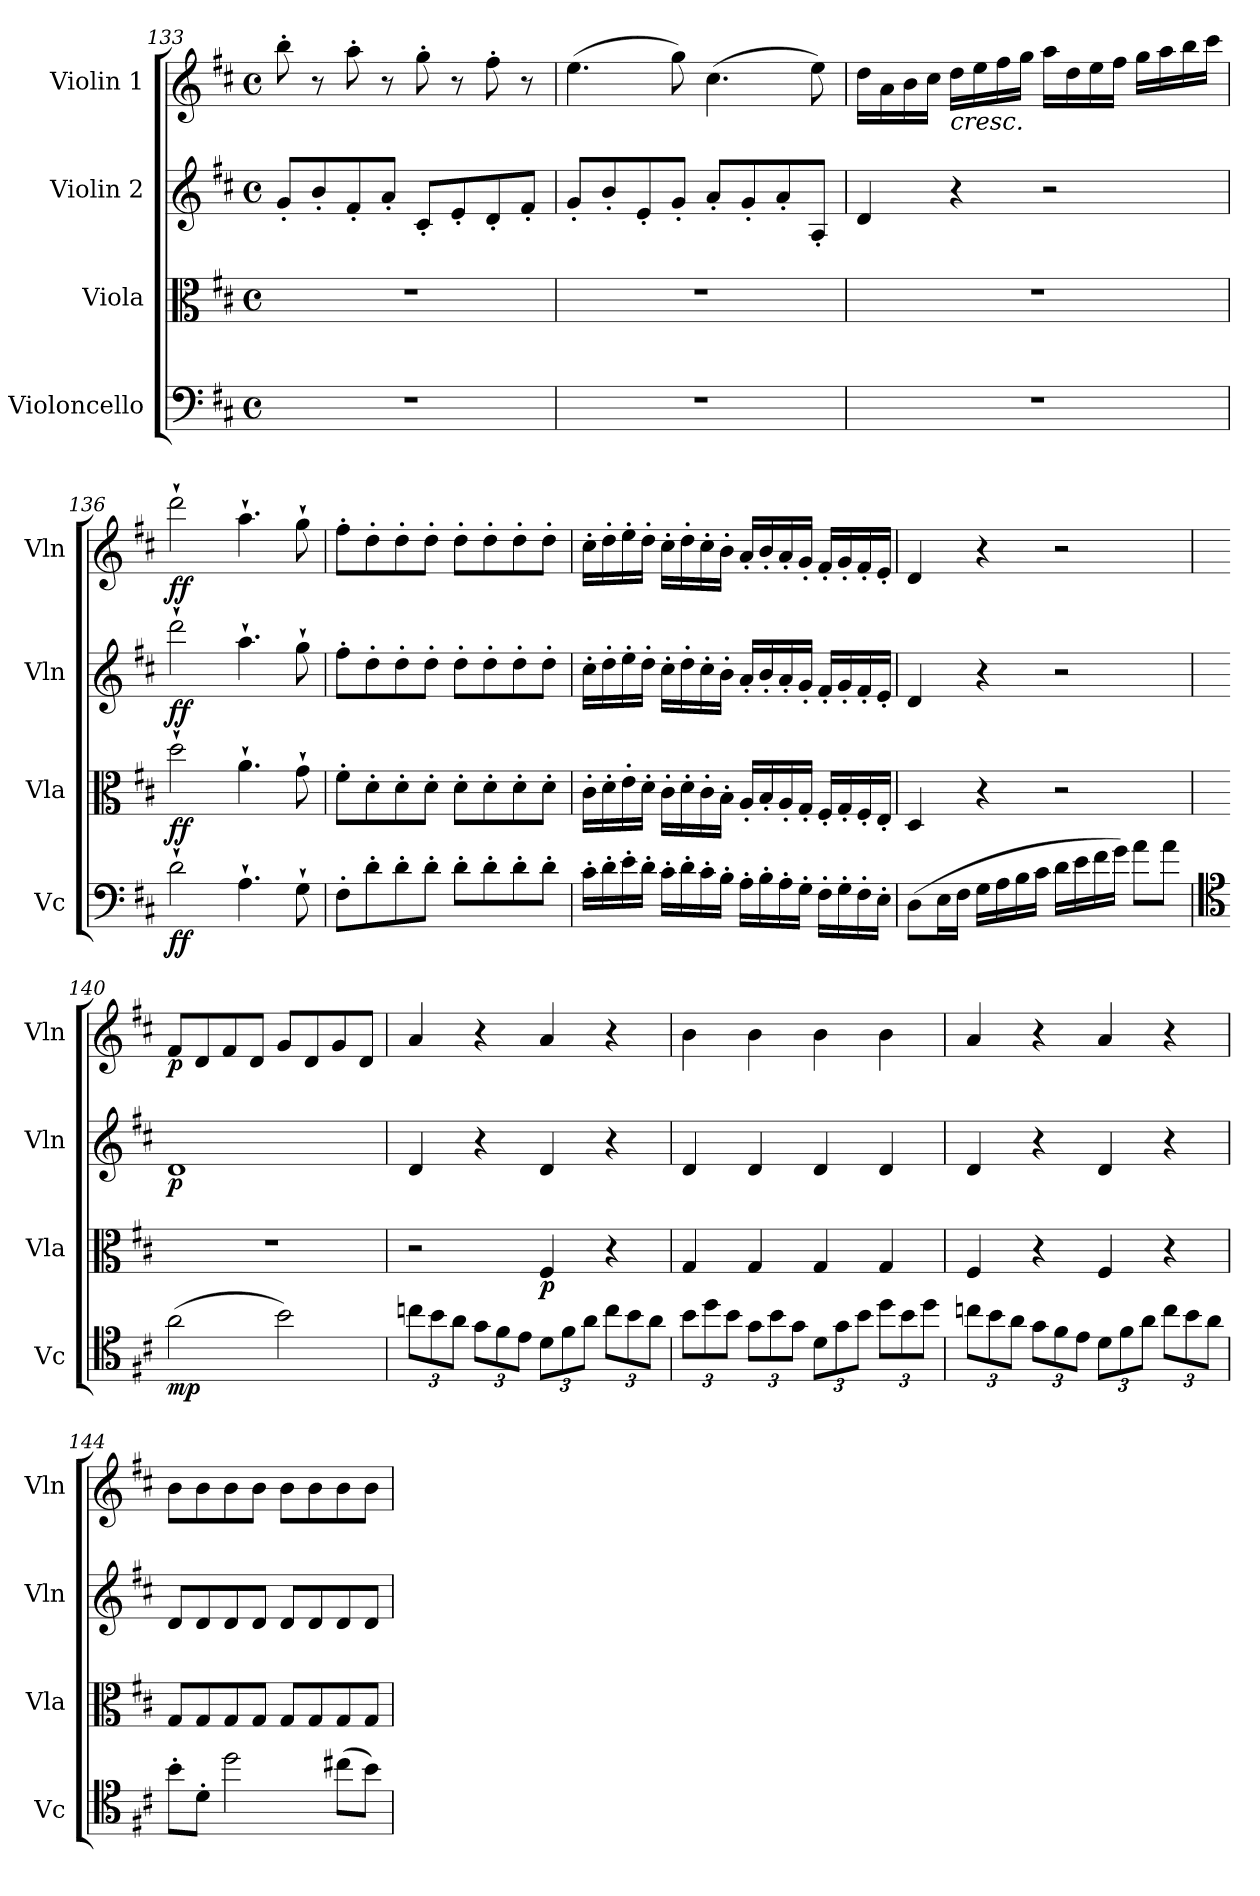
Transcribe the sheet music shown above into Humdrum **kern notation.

**kern	**dynam	**kern	**dynam	**kern	**dynam	**kern	**dynam
*part4	*part4	*part3	*part3	*part2	*part2	*part1	*part1
*staff4	*staff4	*staff3	*staff3	*staff2	*staff2	*staff1	*staff1
*I"Violoncello	*	*I"Viola	*	*I"Violin 2	*	*I"Violin 1	*
*I'Vc	*	*I'Vla	*	*I'Vln	*	*I'Vln	*
*clefF4	*	*clefC3	*	*clefG2	*	*clefG2	*
*k[f#c#]	*	*k[f#c#]	*	*k[f#c#]	*	*k[f#c#]	*
*M4/4	*	*M4/4	*	*M4/4	*	*M4/4	*
*met(c)	*	*met(c)	*	*met(c)	*	*met(c)	*
=133	=133	=133	=133	=133	=133	=133	=133
1r	.	1r	.	8g'/L	.	8bb'\	.
.	.	.	.	8b'/	.	8r	.
.	.	.	.	8f#'/	.	8aa'\	.
.	.	.	.	8a'/J	.	8r	.
.	.	.	.	8c#'/L	.	8gg'\	.
.	.	.	.	8e'/	.	8r	.
.	.	.	.	8d'/	.	8ff#'\	.
.	.	.	.	8f#'/J	.	8r	.
=134	=134	=134	=134	=134	=134	=134	=134
1r	.	1r	.	8g'/L	.	(4.ee\	.
.	.	.	.	8b'/	.	.	.
.	.	.	.	8e'/	.	.	.
.	.	.	.	8g'/J	.	8gg\)	.
.	.	.	.	8a'/L	.	(4.cc#\	.
.	.	.	.	8g'/	.	.	.
.	.	.	.	8a'/	.	.	.
.	.	.	.	8A'/J	.	8ee\)	.
!!LO:PB:g=z
=135	=135	=135	=135	=135	=135	=135	=135
1r	.	1r	.	4d/	.	16dd\LL	.
.	.	.	.	.	.	16a\	.
.	.	.	.	.	.	16b\	.
.	.	.	.	.	.	16cc#\JJ	.
!	!	!	!	!	!	!LO:TX:b:i:t=cresc.	!
.	.	.	.	4r	.	16dd\LL	.
.	.	.	.	.	.	16ee\	.
.	.	.	.	.	.	16ff#\	.
.	.	.	.	.	.	16gg\JJ	.
.	.	.	.	2r	.	16aa\LL	.
.	.	.	.	.	.	16dd\	.
.	.	.	.	.	.	16ee\	.
.	.	.	.	.	.	16ff#\JJ	.
.	.	.	.	.	.	16gg\LL	.
.	.	.	.	.	.	16aa\	.
.	.	.	.	.	.	16bb\	.
.	.	.	.	.	.	16ccc#\JJ	.
=136	=136	=136	=136	=136	=136	=136	=136
!	!LO:DY:b	!	!LO:DY:b	!	!LO:DY:b	!	!LO:DY:b
2d`\	ff	2dd`\	ff	2ddd`\	ff	2ddd`\	ff
4.A`\	.	4.a`\	.	4.aa`\	.	4.aa`\	.
8G`\	.	8g`\	.	8gg`\	.	8gg`\	.
=137	=137	=137	=137	=137	=137	=137	=137
8F#'\L	.	8f#'\L	.	8ff#'\L	.	8ff#'\L	.
8d'\	.	8d'\	.	8dd'\	.	8dd'\	.
8d'\	.	8d'\	.	8dd'\	.	8dd'\	.
8d'\J	.	8d'\J	.	8dd'\J	.	8dd'\J	.
8d'\L	.	8d'\L	.	8dd'\L	.	8dd'\L	.
8d'\	.	8d'\	.	8dd'\	.	8dd'\	.
8d'\	.	8d'\	.	8dd'\	.	8dd'\	.
8d'\J	.	8d'\J	.	8dd'\J	.	8dd'\J	.
!!LO:LB:g=z
=138	=138	=138	=138	=138	=138	=138	=138
16c#'\LL	.	16c#'\LL	.	16cc#'\LL	.	16cc#'\LL	.
16d'\	.	16d'\	.	16dd'\	.	16dd'\	.
16e'\	.	16e'\	.	16ee'\	.	16ee'\	.
16d'\JJ	.	16d'\JJ	.	16dd'\JJ	.	16dd'\JJ	.
16c#'\LL	.	16c#'\LL	.	16cc#'\LL	.	16cc#'\LL	.
16d'\	.	16d'\	.	16dd'\	.	16dd'\	.
16c#'\	.	16c#'\	.	16cc#'\	.	16cc#'\	.
16B'\JJ	.	16B'\JJ	.	16b'\JJ	.	16b'\JJ	.
16A'\LL	.	16A'/LL	.	16a'/LL	.	16a'/LL	.
16B'\	.	16B'/	.	16b'/	.	16b'/	.
16A'\	.	16A'/	.	16a'/	.	16a'/	.
16G'\JJ	.	16G'/JJ	.	16g'/JJ	.	16g'/JJ	.
16F#'\LL	.	16F#'/LL	.	16f#'/LL	.	16f#'/LL	.
16G'\	.	16G'/	.	16g'/	.	16g'/	.
16F#'\	.	16F#'/	.	16f#'/	.	16f#'/	.
16E'\JJ	.	16E'/JJ	.	16e'/JJ	.	16e'/JJ	.
=139	=139	=139	=139	=139	=139	=139	=139
(8D\L	.	4D/	.	4d/	.	4d/	.
16E\L	.	.	.	.	.	.	.
16F#\JJ	.	.	.	.	.	.	.
16G\LL	.	4r	.	4r	.	4r	.
16A\	.	.	.	.	.	.	.
16B\	.	.	.	.	.	.	.
16c#\JJ	.	.	.	.	.	.	.
16d\LL	.	2r	.	2r	.	2r	.
16e\	.	.	.	.	.	.	.
16f#\	.	.	.	.	.	.	.
16g\JJ)	.	.	.	.	.	.	.
8a\L	.	.	.	.	.	.	.
8a\J	.	.	.	.	.	.	.
=140	=140	=140	=140	=140	=140	=140	=140
*clefC4	*	*	*	*	*	*	*
!	!LO:DY:b	!	!	!	!LO:DY:b	!	!LO:DY:b
(2a\	mp	1r	.	1d	p	8f#/L	p
.	.	.	.	.	.	8d/	.
.	.	.	.	.	.	8f#/	.
.	.	.	.	.	.	8d/J	.
2b\)	.	.	.	.	.	8g/L	.
.	.	.	.	.	.	8d/	.
.	.	.	.	.	.	8g/	.
.	.	.	.	.	.	8d/J	.
!!LO:LB:g=z
=141	=141	=141	=141	=141	=141	=141	=141
*Xbrackettup	*	*	*	*	*	*	*
12ccn\L	.	2r	.	4d/	.	4a/	.
12b\	.	.	.	.	.	.	.
12a\J	.	.	.	.	.	.	.
12g\L	.	.	.	4r	.	4r	.
12f#\	.	.	.	.	.	.	.
12e\J	.	.	.	.	.	.	.
!	!	!	!LO:DY:b	!	!	!	!
12d\L	.	4F#/	p	4d/	.	4a/	.
12f#\	.	.	.	.	.	.	.
12a\J	.	.	.	.	.	.	.
12cc\L	.	4r	.	4r	.	4r	.
12b\	.	.	.	.	.	.	.
12a\J	.	.	.	.	.	.	.
=142	=142	=142	=142	=142	=142	=142	=142
12b\L	.	4G/	.	4d/	.	4b\	.
12dd\	.	.	.	.	.	.	.
12b\J	.	.	.	.	.	.	.
12g\L	.	4G/	.	4d/	.	4b\	.
12b\	.	.	.	.	.	.	.
12g\J	.	.	.	.	.	.	.
12d\L	.	4G/	.	4d/	.	4b\	.
12g\	.	.	.	.	.	.	.
12b\J	.	.	.	.	.	.	.
12dd\L	.	4G/	.	4d/	.	4b\	.
12b\	.	.	.	.	.	.	.
12dd\J	.	.	.	.	.	.	.
=143	=143	=143	=143	=143	=143	=143	=143
12ccn\L	.	4F#/	.	4d/	.	4a/	.
12b\	.	.	.	.	.	.	.
12a\J	.	.	.	.	.	.	.
12g\L	.	4r	.	4r	.	4r	.
12f#\	.	.	.	.	.	.	.
12e\J	.	.	.	.	.	.	.
12d\L	.	4F#/	.	4d/	.	4a/	.
12f#\	.	.	.	.	.	.	.
12a\J	.	.	.	.	.	.	.
12cc\L	.	4r	.	4r	.	4r	.
12b\	.	.	.	.	.	.	.
12a\J	.	.	.	.	.	.	.
!!LO:LB:g=z
=144	=144	=144	=144	=144	=144	=144	=144
8b'\L	.	8G/L	.	8d/L	.	8b\L	.
8d'\J	.	8G/	.	8d/	.	8b\	.
2dd\	.	8G/	.	8d/	.	8b\	.
.	.	8G/J	.	8d/J	.	8b\J	.
.	.	8G/L	.	8d/L	.	8b\L	.
.	.	8G/	.	8d/	.	8b\	.
(8cc#X\L	.	8G/	.	8d/	.	8b\	.
8b\J)	.	8G/J	.	8d/J	.	8b\J	.
=	=	=	=	=	=	=	=
*-	*-	*-	*-	*-	*-	*-	*-
